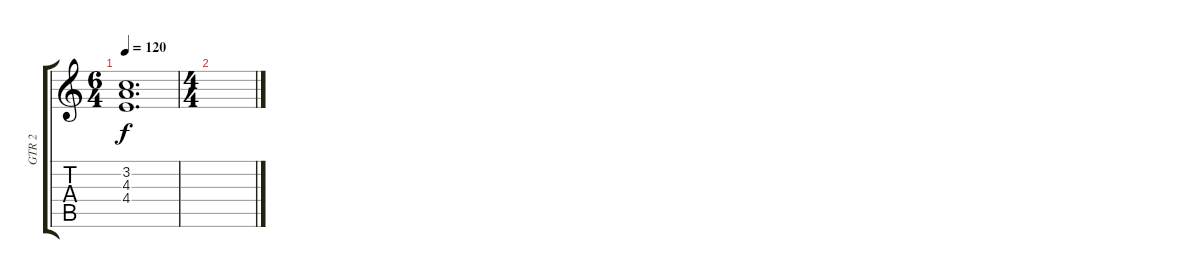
\track ("GTR 2" "GTR 2") {instrument overdrivenguitar}
\staff {score tabs}
\tuning (D4 A3 F3 C3 G2 C2) {hide}
\ts (6 4)
\tempo 120
\clef g2
\ks c
(3.2 4.3 4.4).1{d dy f volume 11} |
\ts (4 4)
